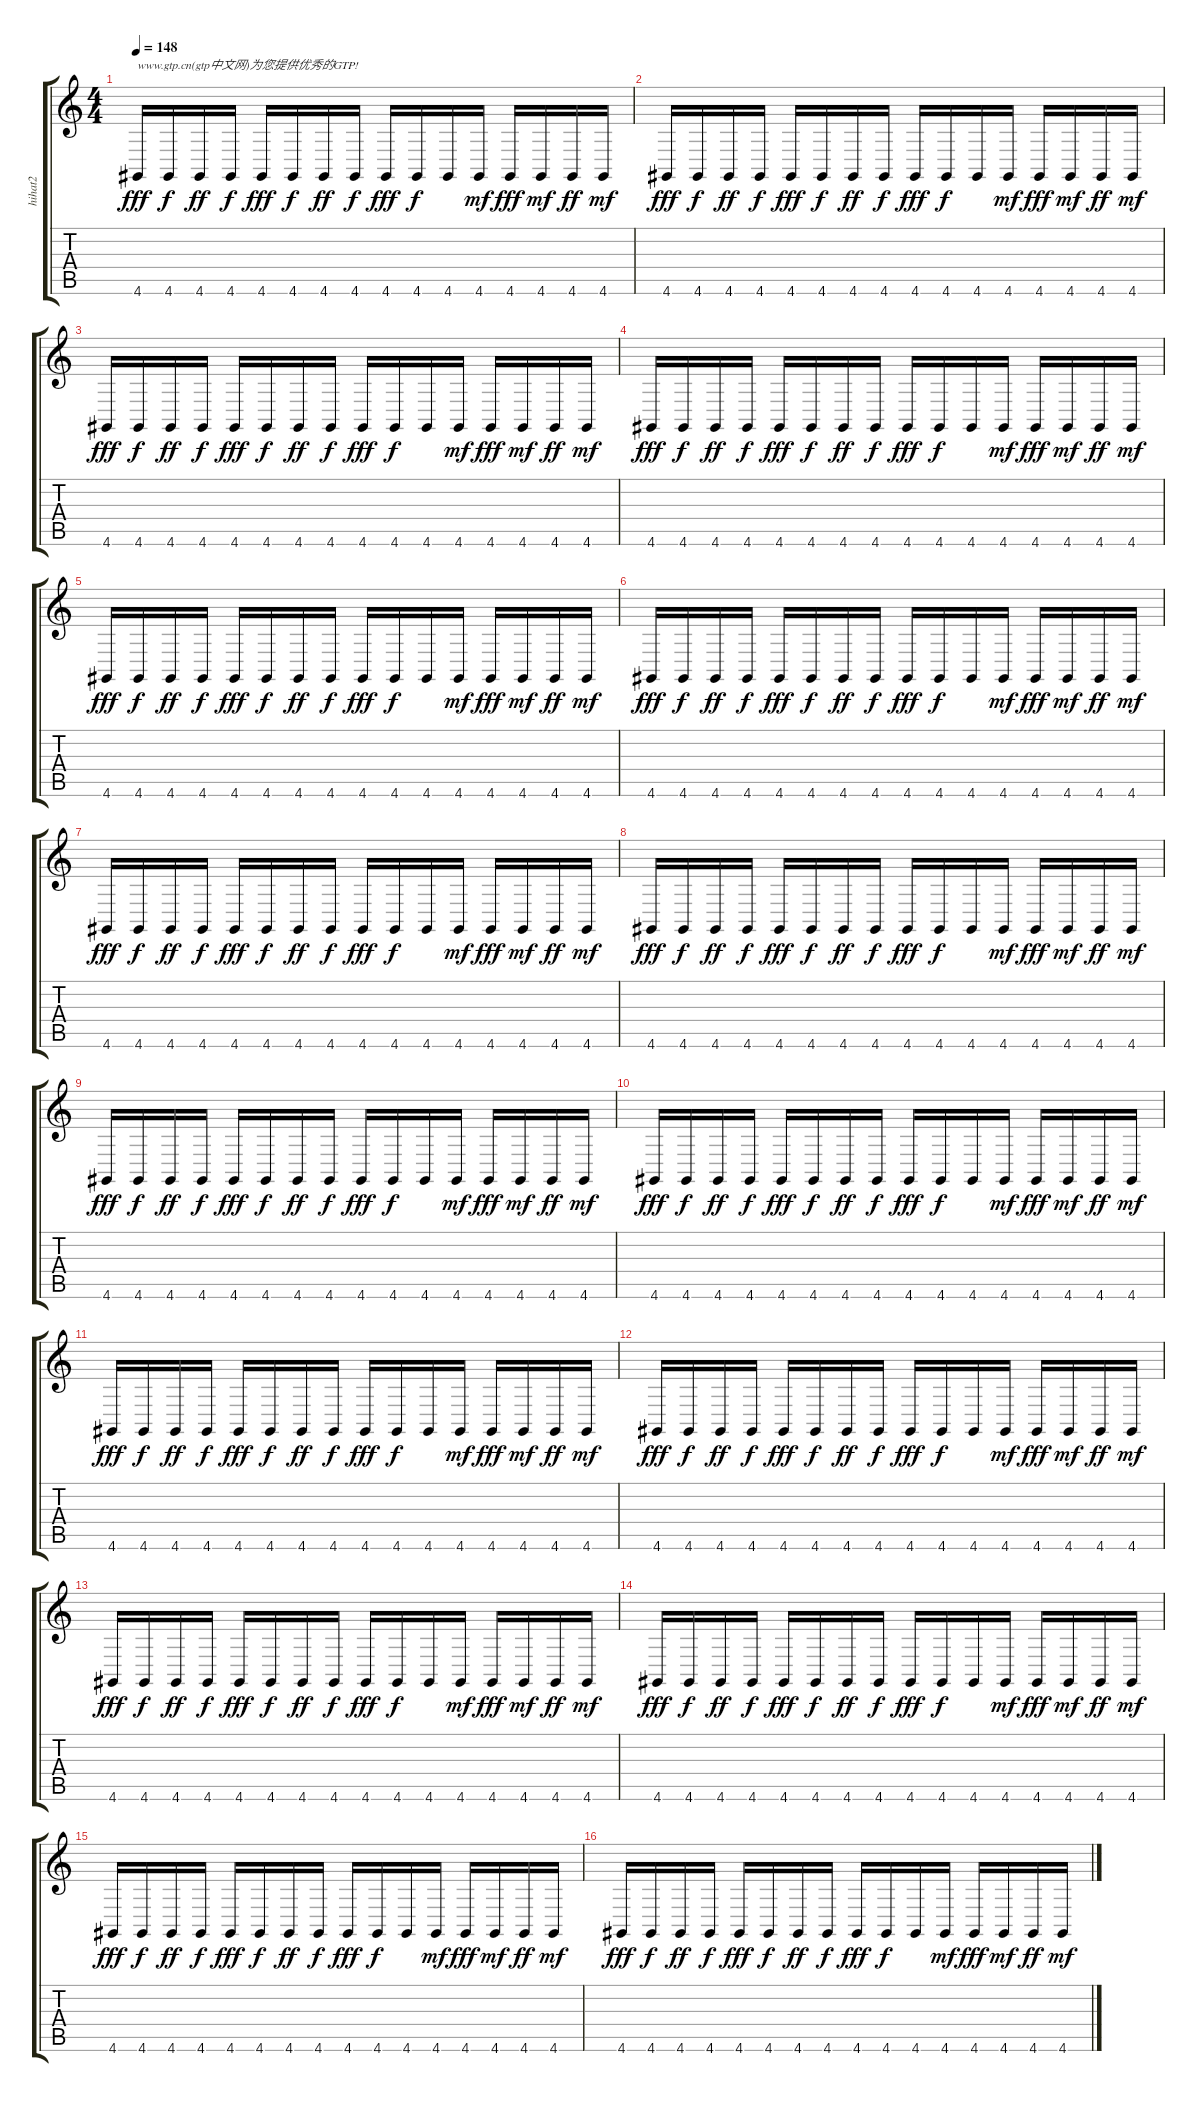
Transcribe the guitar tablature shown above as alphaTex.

\track ("hihat2" "hihat2") {instrument acousticgrandpiano}
\staff {score tabs}
\tuning (E4 B3 G3 D3 A2 E2) {hide}
\ts (4 4)
\tempo 148
\clef g2
\ks c
4.6.16{txt "www.gtp.cn(gtp中文网)为您提供优秀的GTP!" dy fff} 4.6.16{dy f} 4.6.16{dy ff} 4.6.16{dy f} 4.6.16{dy fff} 4.6.16{dy f} 4.6.16{dy ff} 4.6.16{dy f} 4.6.16{dy fff} 4.6.16{dy f} 4.6.16 4.6.16{dy mf} 4.6.16{dy fff} 4.6.16{dy mf} 4.6.16{dy ff} 4.6.16{dy mf} |
4.6.16{dy fff} 4.6.16{dy f} 4.6.16{dy ff} 4.6.16{dy f} 4.6.16{dy fff} 4.6.16{dy f} 4.6.16{dy ff} 4.6.16{dy f} 4.6.16{dy fff} 4.6.16{dy f} 4.6.16 4.6.16{dy mf} 4.6.16{dy fff} 4.6.16{dy mf} 4.6.16{dy ff} 4.6.16{dy mf} |
4.6.16{dy fff} 4.6.16{dy f} 4.6.16{dy ff} 4.6.16{dy f} 4.6.16{dy fff} 4.6.16{dy f} 4.6.16{dy ff} 4.6.16{dy f} 4.6.16{dy fff} 4.6.16{dy f} 4.6.16 4.6.16{dy mf} 4.6.16{dy fff} 4.6.16{dy mf} 4.6.16{dy ff} 4.6.16{dy mf} |
4.6.16{dy fff} 4.6.16{dy f} 4.6.16{dy ff} 4.6.16{dy f} 4.6.16{dy fff} 4.6.16{dy f} 4.6.16{dy ff} 4.6.16{dy f} 4.6.16{dy fff} 4.6.16{dy f} 4.6.16 4.6.16{dy mf} 4.6.16{dy fff} 4.6.16{dy mf} 4.6.16{dy ff} 4.6.16{dy mf} |
4.6.16{dy fff} 4.6.16{dy f} 4.6.16{dy ff} 4.6.16{dy f} 4.6.16{dy fff} 4.6.16{dy f} 4.6.16{dy ff} 4.6.16{dy f} 4.6.16{dy fff} 4.6.16{dy f} 4.6.16 4.6.16{dy mf} 4.6.16{dy fff} 4.6.16{dy mf} 4.6.16{dy ff} 4.6.16{dy mf} |
4.6.16{dy fff} 4.6.16{dy f} 4.6.16{dy ff} 4.6.16{dy f} 4.6.16{dy fff} 4.6.16{dy f} 4.6.16{dy ff} 4.6.16{dy f} 4.6.16{dy fff} 4.6.16{dy f} 4.6.16 4.6.16{dy mf} 4.6.16{dy fff} 4.6.16{dy mf} 4.6.16{dy ff} 4.6.16{dy mf} |
4.6.16{dy fff} 4.6.16{dy f} 4.6.16{dy ff} 4.6.16{dy f} 4.6.16{dy fff} 4.6.16{dy f} 4.6.16{dy ff} 4.6.16{dy f} 4.6.16{dy fff} 4.6.16{dy f} 4.6.16 4.6.16{dy mf} 4.6.16{dy fff} 4.6.16{dy mf} 4.6.16{dy ff} 4.6.16{dy mf} |
4.6.16{dy fff} 4.6.16{dy f} 4.6.16{dy ff} 4.6.16{dy f} 4.6.16{dy fff} 4.6.16{dy f} 4.6.16{dy ff} 4.6.16{dy f} 4.6.16{dy fff} 4.6.16{dy f} 4.6.16 4.6.16{dy mf} 4.6.16{dy fff} 4.6.16{dy mf} 4.6.16{dy ff} 4.6.16{dy mf} |
4.6.16{dy fff} 4.6.16{dy f} 4.6.16{dy ff} 4.6.16{dy f} 4.6.16{dy fff} 4.6.16{dy f} 4.6.16{dy ff} 4.6.16{dy f} 4.6.16{dy fff} 4.6.16{dy f} 4.6.16 4.6.16{dy mf} 4.6.16{dy fff} 4.6.16{dy mf} 4.6.16{dy ff} 4.6.16{dy mf} |
4.6.16{dy fff} 4.6.16{dy f} 4.6.16{dy ff} 4.6.16{dy f} 4.6.16{dy fff} 4.6.16{dy f} 4.6.16{dy ff} 4.6.16{dy f} 4.6.16{dy fff} 4.6.16{dy f} 4.6.16 4.6.16{dy mf} 4.6.16{dy fff} 4.6.16{dy mf} 4.6.16{dy ff} 4.6.16{dy mf} |
4.6.16{dy fff} 4.6.16{dy f} 4.6.16{dy ff} 4.6.16{dy f} 4.6.16{dy fff} 4.6.16{dy f} 4.6.16{dy ff} 4.6.16{dy f} 4.6.16{dy fff} 4.6.16{dy f} 4.6.16 4.6.16{dy mf} 4.6.16{dy fff} 4.6.16{dy mf} 4.6.16{dy ff} 4.6.16{dy mf} |
4.6.16{dy fff} 4.6.16{dy f} 4.6.16{dy ff} 4.6.16{dy f} 4.6.16{dy fff} 4.6.16{dy f} 4.6.16{dy ff} 4.6.16{dy f} 4.6.16{dy fff} 4.6.16{dy f} 4.6.16 4.6.16{dy mf} 4.6.16{dy fff} 4.6.16{dy mf} 4.6.16{dy ff} 4.6.16{dy mf} |
4.6.16{dy fff} 4.6.16{dy f} 4.6.16{dy ff} 4.6.16{dy f} 4.6.16{dy fff} 4.6.16{dy f} 4.6.16{dy ff} 4.6.16{dy f} 4.6.16{dy fff} 4.6.16{dy f} 4.6.16 4.6.16{dy mf} 4.6.16{dy fff} 4.6.16{dy mf} 4.6.16{dy ff} 4.6.16{dy mf} |
4.6.16{dy fff} 4.6.16{dy f} 4.6.16{dy ff} 4.6.16{dy f} 4.6.16{dy fff} 4.6.16{dy f} 4.6.16{dy ff} 4.6.16{dy f} 4.6.16{dy fff} 4.6.16{dy f} 4.6.16 4.6.16{dy mf} 4.6.16{dy fff} 4.6.16{dy mf} 4.6.16{dy ff} 4.6.16{dy mf} |
4.6.16{dy fff} 4.6.16{dy f} 4.6.16{dy ff} 4.6.16{dy f} 4.6.16{dy fff} 4.6.16{dy f} 4.6.16{dy ff} 4.6.16{dy f} 4.6.16{dy fff} 4.6.16{dy f} 4.6.16 4.6.16{dy mf} 4.6.16{dy fff} 4.6.16{dy mf} 4.6.16{dy ff} 4.6.16{dy mf} |
4.6.16{dy fff} 4.6.16{dy f} 4.6.16{dy ff} 4.6.16{dy f} 4.6.16{dy fff} 4.6.16{dy f} 4.6.16{dy ff} 4.6.16{dy f} 4.6.16{dy fff} 4.6.16{dy f} 4.6.16 4.6.16{dy mf} 4.6.16{dy fff} 4.6.16{dy mf} 4.6.16{dy ff} 4.6.16{dy mf}
